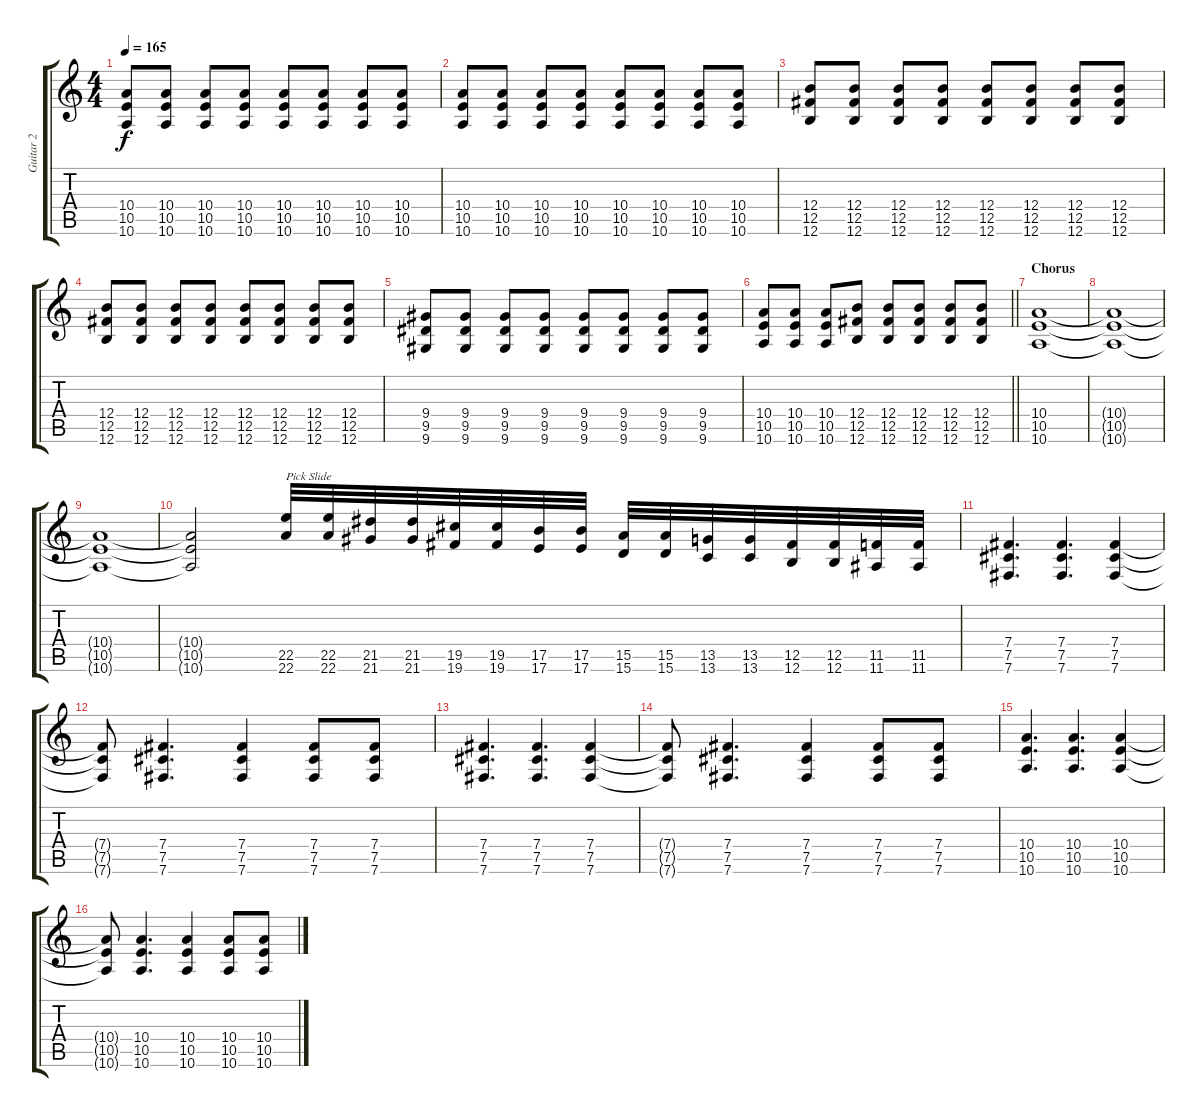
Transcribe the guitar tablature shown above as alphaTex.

\track ("Guitar 2" "Guitar 2") {instrument distortionguitar}
\staff {score tabs}
\tuning (Db4 Ab3 E3 B2 Gb2 B1) {hide}
\ts (4 4)
\tempo 165
\clef g2
\ks c
(10.4 10.5 10.6).8{dy f} (10.4 10.5 10.6).8 (10.4 10.5 10.6).8 (10.4 10.5 10.6).8 (10.4 10.5 10.6).8 (10.4 10.5 10.6).8 (10.4 10.5 10.6).8 (10.4 10.5 10.6).8 |
(10.4 10.5 10.6).8 (10.4 10.5 10.6).8 (10.4 10.5 10.6).8 (10.4 10.5 10.6).8 (10.4 10.5 10.6).8 (10.4 10.5 10.6).8 (10.4 10.5 10.6).8 (10.4 10.5 10.6).8 |
(12.4 12.5 12.6).8 (12.4 12.5 12.6).8 (12.4 12.5 12.6).8 (12.4 12.5 12.6).8 (12.4 12.5 12.6).8 (12.4 12.5 12.6).8 (12.4 12.5 12.6).8 (12.4 12.5 12.6).8 |
(12.4 12.5 12.6).8 (12.4 12.5 12.6).8 (12.4 12.5 12.6).8 (12.4 12.5 12.6).8 (12.4 12.5 12.6).8 (12.4 12.5 12.6).8 (12.4 12.5 12.6).8 (12.4 12.5 12.6).8 |
(9.4 9.5 9.6).8 (9.4 9.5 9.6).8 (9.4 9.5 9.6).8 (9.4 9.5 9.6).8 (9.4 9.5 9.6).8 (9.4 9.5 9.6).8 (9.4 9.5 9.6).8 (9.4 9.5 9.6).8 |
\barLineRight lightlight
(10.4 10.5 10.6).8 (10.4 10.5 10.6).8 (10.4 10.5 10.6).8 (12.4 12.5 12.6).8 (12.4 12.5 12.6).8 (12.4 12.5 12.6).8 (12.4 12.5 12.6).8 (12.4 12.5 12.6).8 |
\section ("" "Chorus")
(10.4 10.5 10.6).1{volume 13} |
(10.4{t} 10.5{t} 10.6{t}).1 |
(10.4{t} 10.5{t} 10.6{t}).1 |
(10.4{t} 10.5{t} 10.6{t}).2 (22.5 22.6).32{txt "Pick Slide"} (22.5 22.6).32 (21.5 21.6).32 (21.5 21.6).32 (19.5 19.6).32 (19.5 19.6).32 (17.5 17.6).32 (17.5 17.6).32 (15.5 15.6).32 (15.5 15.6).32 (13.5 13.6).32 (13.5 13.6).32 (12.5 12.6).32 (12.5 12.6).32 (11.5 11.6).32 (11.5 11.6).32 |
(7.4 7.5 7.6).4{d} (7.4 7.5 7.6).4{d} (7.4 7.5 7.6).4 |
(7.4{t} 7.5{t} 7.6{t}).8 (7.4 7.5 7.6).4{d} (7.4 7.5 7.6).4 (7.4 7.5 7.6).8 (7.4 7.5 7.6).8 |
(7.4 7.5 7.6).4{d} (7.4 7.5 7.6).4{d} (7.4 7.5 7.6).4 |
(7.4{t} 7.5{t} 7.6{t}).8 (7.4 7.5 7.6).4{d} (7.4 7.5 7.6).4 (7.4 7.5 7.6).8 (7.4 7.5 7.6).8 |
(10.4 10.5 10.6).4{d} (10.4 10.5 10.6).4{d} (10.4 10.5 10.6).4 |
(10.4{t} 10.5{t} 10.6{t}).8 (10.4 10.5 10.6).4{d} (10.4 10.5 10.6).4 (10.4 10.5 10.6).8 (10.4 10.5 10.6).8
